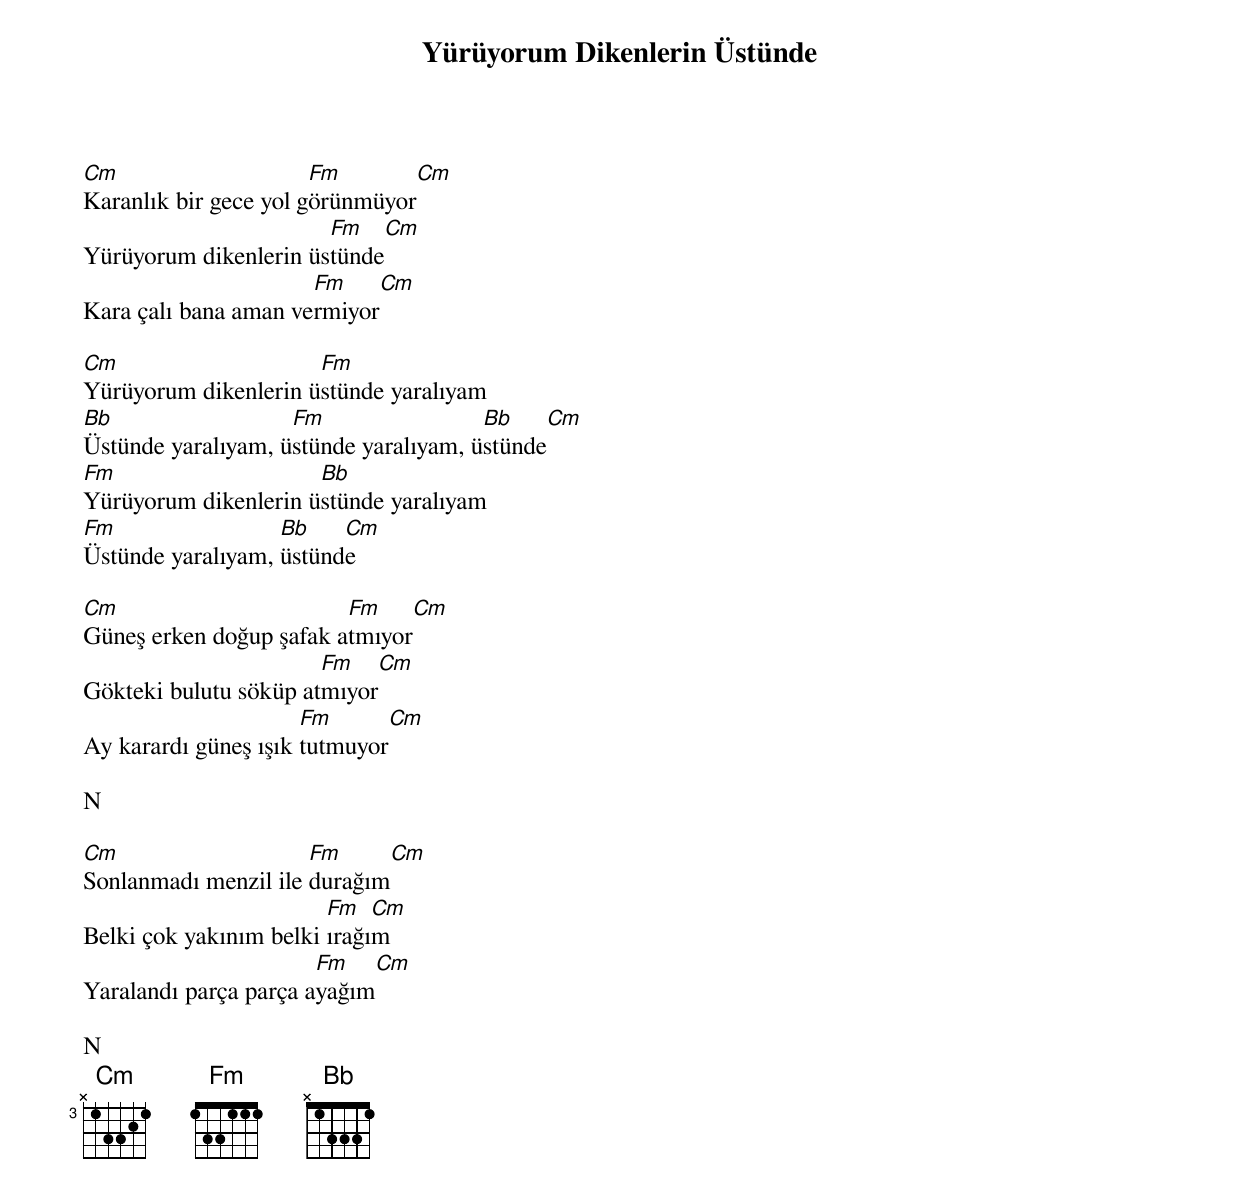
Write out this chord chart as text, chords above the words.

{title: Yürüyorum Dikenlerin Üstünde}
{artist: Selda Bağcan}

Cm                     Fm       Cm
Karanlık bir gece yol görünmüyor
                       Fm     Cm
Yürüyorum dikenlerin üstünde
                      Fm      Cm
Kara çalı bana aman vermiyor

Cm                    Fm
Yürüyorum dikenlerin üstünde yaralıyam
Bb                  Fm                 Bb    Cm
Üstünde yaralıyam, üstünde yaralıyam, üstünde
Fm                    Bb
Yürüyorum dikenlerin üstünde yaralıyam
Fm                 Bb    Cm
Üstünde yaralıyam, üstünde

Cm                       Fm     Cm
Güneş erken doğup şafak atmıyor
                       Fm     Cm
Gökteki bulutu söküp atmıyor
                      Fm       Cm
Ay karardı güneş ışık tutmuyor

N

Cm                    Fm      Cm
Sonlanmadı menzil ile durağım
                        Fm   Cm
Belki çok yakınım belki ırağım
                       Fm     Cm
Yaralandı parça parça ayağım

N
